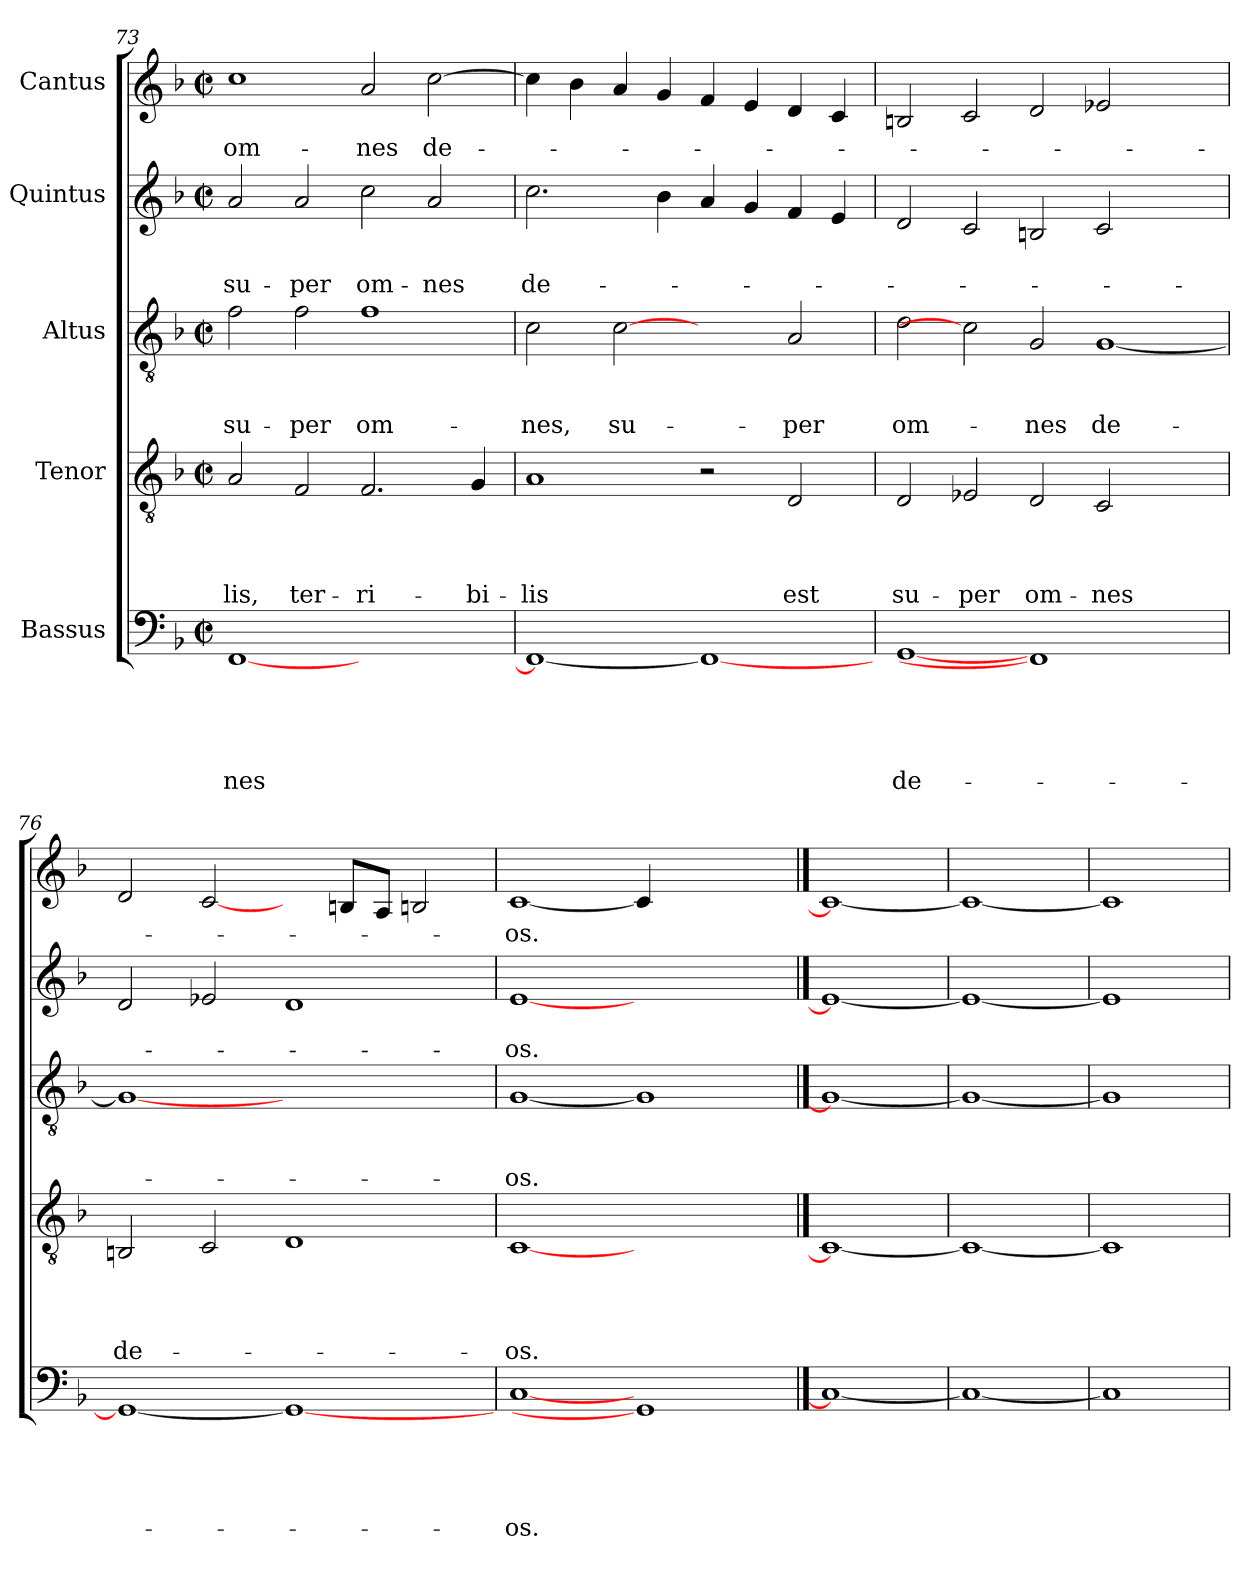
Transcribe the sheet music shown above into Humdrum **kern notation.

**kern	**text	**text	**text	**text	**text	**kern	**text	**text	**text	**text	**kern	**text	**text	**text	**kern	**text	**text	**kern	**text
*part5	*part5	*part5	*part5	*part5	*part5	*part4	*part4	*part4	*part4	*part4	*part3	*part3	*part3	*part3	*part2	*part2	*part2	*part1	*part1
*staff5	*staff5	*staff5	*staff5	*staff5	*staff5	*staff4	*staff4	*staff4	*staff4	*staff4	*staff3	*staff3	*staff3	*staff3	*staff2	*staff2	*staff2	*staff1	*staff1
*I"Bassus	*	*	*	*	*	*I"Tenor	*	*	*	*	*I"Altus	*	*	*	*I"Quintus	*	*	*I"Cantus	*
*clefF4	*	*	*	*	*	*clefGv2	*	*	*	*	*clefGv2	*	*	*	*clefG2	*	*	*clefG2	*
*k[b-]	*	*	*	*	*	*k[b-]	*	*	*	*	*k[b-]	*	*	*	*k[b-]	*	*	*k[b-]	*
*F:	*	*	*	*	*	*F:	*	*	*	*	*F:	*	*	*	*F:	*	*	*F:	*
*M2/2	*	*	*	*	*	*M2/2	*	*	*	*	*M2/2	*	*	*	*M2/2	*	*	*M2/2	*
*met(c|)	*	*	*	*	*	*met(c|)	*	*	*	*	*met(c|)	*	*	*	*met(c|)	*	*	*met(c|)	*
=73	=73	=73	=73	=73	=73	=73	=73	=73	=73	=73	=73	=73	=73	=73	=73	=73	=73	=73	=73
!	!	!	!	!	!LO:LY:b	!	!	!	!	!LO:LY:b	!	!	!	!LO:LY:b	!	!	!LO:LY:b	!	!LO:LY:b
[<1FF	.	.	.	.	-nes	2A/	.	.	.	-lis,	2f\	.	.	su-	2a/	.	su-	1cc	om-
!	!	!	!	!	!	!	!	!	!	!LO:LY:b	!	!	!	!LO:LY:b	!	!	!LO:LY:b	!	!
.	.	.	.	.	.	2F/	.	.	.	ter-	2f\	.	.	-per	2a/	.	-per	.	.
!	!	!	!	!	!	!	!	!	!	!LO:LY:b	!	!	!	!LO:LY:b	!	!	!LO:LY:b	!	!LO:LY:b
1ryy	.	.	.	.	.	2.F/	.	.	.	-ri-	1f	.	.	om-	2cc\	.	om-	2a/	-nes
!	!	!	!	!	!	!	!	!	!	!	!	!	!	!	!	!	!LO:LY:b	!	!LO:LY:b
.	.	.	.	.	.	.	.	.	.	.	.	.	.	.	2a/	.	-nes	[<2cc\	de-
!	!	!	!	!	!	!	!	!	!	!LO:LY:b	!	!	!	!	!	!	!	!	!
.	.	.	.	.	.	4G/	.	.	.	-bi-	.	.	.	.	.	.	.	.	.
!!LO:LB:g=z
=74	=74	=74	=74	=74	=74	=74	=74	=74	=74	=74	=74	=74	=74	=74	=74	=74	=74	=74	=74
!	!	!	!	!	!	!	!	!	!	!LO:LY:b	!	!	!	!LO:LY:b	!	!	!LO:LY:b	!	!
1FF_	.	.	.	.	.	1A	.	.	.	-lis	2c\	.	.	-nes,	2.cc\	.	de-	4cc\]	.
.	.	.	.	.	.	.	.	.	.	.	.	.	.	.	.	.	.	4b-\	.
!	!	!	!	!	!	!	!	!	!	!	!	!	!	!LO:LY:b	!	!	!	!	!
.	.	.	.	.	.	.	.	.	.	.	[2c	.	.	su-	.	.	.	4a/	.
.	.	.	.	.	.	.	.	.	.	.	.	.	.	.	4b-\	.	.	4g/	.
1FF_	.	.	.	.	.	2r	.	.	.	.	2ryy	.	.	.	4a/	.	.	4f/	.
.	.	.	.	.	.	.	.	.	.	.	.	.	.	.	4g/	.	.	4e/	.
!	!	!	!	!	!	!	!	!	!	!LO:LY:b	!	!	!	!LO:LY:b	!	!	!	!	!
.	.	.	.	.	.	2D/	.	.	.	est	2A/	.	.	-per	4f/	.	.	4d/	.
.	.	.	.	.	.	.	.	.	.	.	.	.	.	.	4e/	.	.	4c/	.
=75	=75	=75	=75	=75	=75	=75	=75	=75	=75	=75	=75	=75	=75	=75	=75	=75	=75	=75	=75
!	!	!	!	!	!LO:LY:b	!	!	!	!	!LO:LY:b	!	!	!	!LO:LY:b	!	!	!	!	!
[<1GG	.	.	.	.	de-	2D/	.	.	.	su-	2d\	.	.	om-	2d/	.	.	2Bn/	.
!	!	!	!	!	!	!	!	!	!	!LO:LY:b	!	!	!	!	!	!	!	!	!
.	.	.	.	.	.	2E-X/	.	.	.	-per	2c]	.	.	.	2c/	.	.	2c/	.
!	!	!	!	!	!	!	!	!	!	!LO:LY:b	!	!	!	!LO:LY:b	!	!	!	!	!
1FF]	.	.	.	.	.	2D/	.	.	.	om-	2G/	.	.	-nes	2Bn/	.	.	2d/	.
!	!	!	!	!	!	!	!	!	!	!LO:LY:b	!	!	!	!LO:LY:b	!	!	!	!	!
.	.	.	.	.	.	2C/	.	.	.	-nes	[<1G	.	.	de-	2c/	.	.	2e-X/	.
2ryy	.	.	.	.	.	2ryy	.	.	.	.	.	.	.	.	2ryy	.	.	2ryy	.
=76	=76	=76	=76	=76	=76	=76	=76	=76	=76	=76	=76	=76	=76	=76	=76	=76	=76	=76	=76
!	!	!	!	!	!	!	!	!	!	!LO:LY:b	!	!	!	!	!	!	!	!	!
1GG_	.	.	.	.	.	2BBn/	.	.	.	de-	1G_	.	.	.	2d/	.	.	2d/	.
.	.	.	.	.	.	2C/	.	.	.	.	.	.	.	.	2e-X/	.	.	[2c/	.
1GG_	.	.	.	.	.	1D	.	.	.	.	1ryy	.	.	.	1d	.	.	4ryy	.
.	.	.	.	.	.	.	.	.	.	.	.	.	.	.	.	.	.	8Bn/L	.
.	.	.	.	.	.	.	.	.	.	.	.	.	.	.	.	.	.	8A/J	.
.	.	.	.	.	.	.	.	.	.	.	.	.	.	.	.	.	.	2Bn/	.
=77	=77	=77	=77	=77	=77	=77	=77	=77	=77	=77	=77	=77	=77	=77	=77	=77	=77	=77	=77
!	!	!	!	!	!LO:LY:b	!	!	!	!	!LO:LY:b	!	!	!	!LO:LY:b	!	!	!LO:LY:b	!	!LO:LY:b
[1C	.	.	.	.	-os.	[1C	.	.	.	-os.	[1G	.	.	-os.	[1e	.	-os.	[1c	-os.
1GG]	.	.	.	.	.	1ryy	.	.	.	.	1G]	.	.	.	1ryy	.	.	4c/]	.
.	.	.	.	.	.	.	.	.	.	.	.	.	.	.	.	.	.	2.ryy	.
==78	==78	==78	==78	==78	==78	==78	==78	==78	==78	==78	==78	==78	==78	==78	==78	==78	==78	==78	==78
1C_	.	.	.	.	.	1C_	.	.	.	.	1G_	.	.	.	1e_	.	.	1c_	.
=79	=79	=79	=79	=79	=79	=79	=79	=79	=79	=79	=79	=79	=79	=79	=79	=79	=79	=79	=79
1C_	.	.	.	.	.	1C_	.	.	.	.	1G_	.	.	.	1e_	.	.	1c_	.
=80	=80	=80	=80	=80	=80	=80	=80	=80	=80	=80	=80	=80	=80	=80	=80	=80	=80	=80	=80
1C]	.	.	.	.	.	1C]	.	.	.	.	1G]	.	.	.	1e]	.	.	1c]	.
=	=	=	=	=	=	=	=	=	=	=	=	=	=	=	=	=	=	=	=
*-	*-	*-	*-	*-	*-	*-	*-	*-	*-	*-	*-	*-	*-	*-	*-	*-	*-	*-	*-
